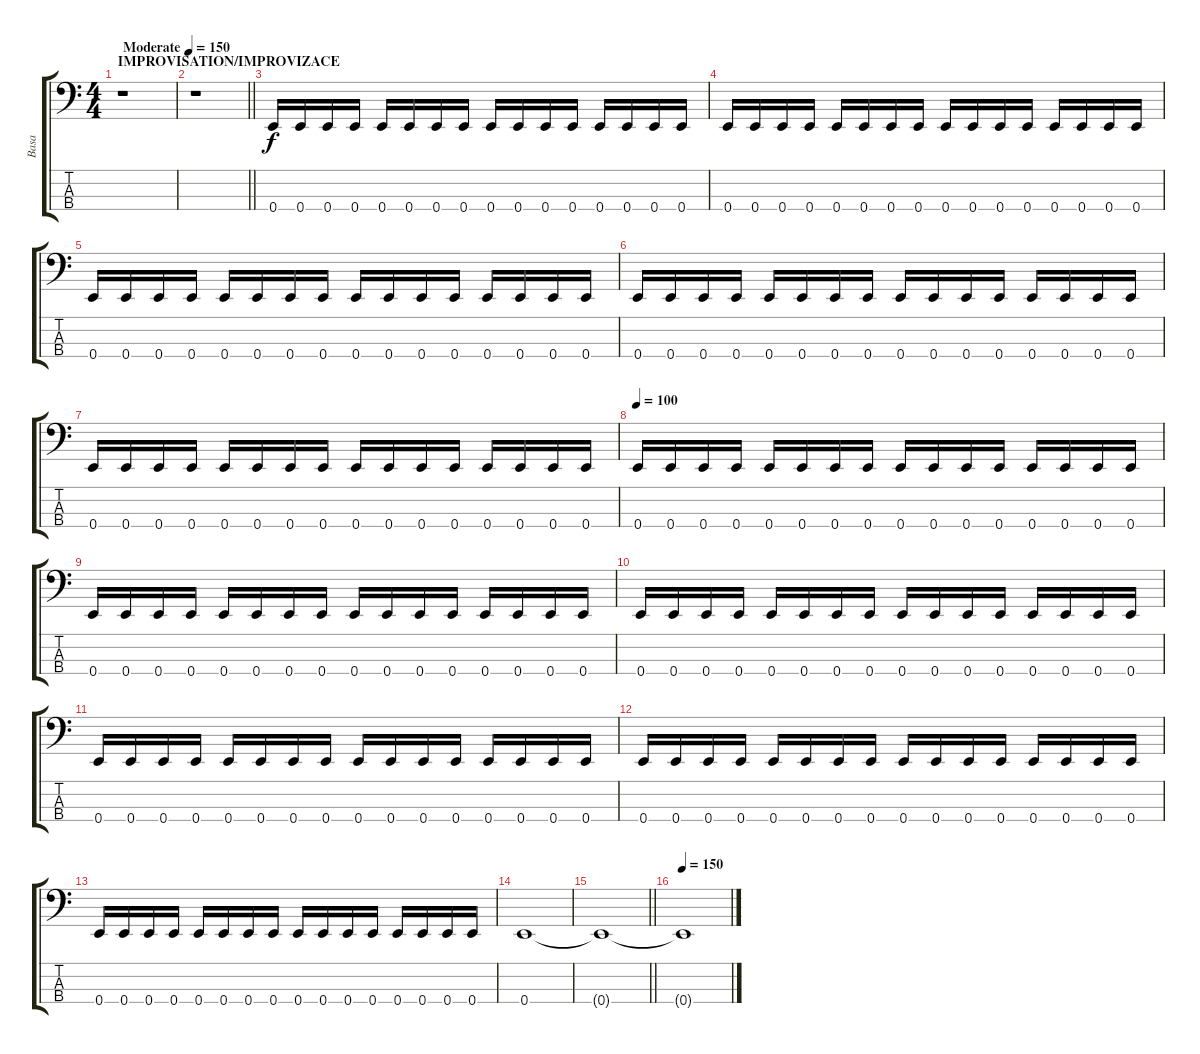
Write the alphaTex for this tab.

\track ("Basa" "Basa") {instrument electricbassfinger}
\staff {score tabs}
\tuning (G2 D2 A1 E1) {hide}
\ts (4 4)
\section ("" "IMPROVISATION/IMPROVIZACE")
\tempo (150 "Moderate")
\clef f4
\ks c
r.1{dy f instrument electricbassfinger} |
\barLineRight lightlight
r.1 |
\section ("" "")
0.4.16 0.4.16 0.4.16 0.4.16 0.4.16 0.4.16 0.4.16 0.4.16 0.4.16 0.4.16 0.4.16 0.4.16 0.4.16 0.4.16 0.4.16 0.4.16 |
0.4.16 0.4.16 0.4.16 0.4.16 0.4.16 0.4.16 0.4.16 0.4.16 0.4.16 0.4.16 0.4.16 0.4.16 0.4.16 0.4.16 0.4.16 0.4.16 |
0.4.16 0.4.16 0.4.16 0.4.16 0.4.16 0.4.16 0.4.16 0.4.16 0.4.16 0.4.16 0.4.16 0.4.16 0.4.16 0.4.16 0.4.16 0.4.16 |
0.4.16 0.4.16 0.4.16 0.4.16 0.4.16 0.4.16 0.4.16 0.4.16 0.4.16 0.4.16 0.4.16 0.4.16 0.4.16 0.4.16 0.4.16 0.4.16 |
0.4.16 0.4.16 0.4.16 0.4.16 0.4.16 0.4.16 0.4.16 0.4.16 0.4.16 0.4.16 0.4.16 0.4.16 0.4.16 0.4.16 0.4.16 0.4.16 |
\tempo 100
0.4.16 0.4.16 0.4.16 0.4.16 0.4.16 0.4.16 0.4.16 0.4.16 0.4.16 0.4.16 0.4.16 0.4.16 0.4.16 0.4.16 0.4.16 0.4.16 |
0.4.16 0.4.16 0.4.16 0.4.16 0.4.16 0.4.16 0.4.16 0.4.16 0.4.16 0.4.16 0.4.16 0.4.16 0.4.16 0.4.16 0.4.16 0.4.16 |
0.4.16 0.4.16 0.4.16 0.4.16 0.4.16 0.4.16 0.4.16 0.4.16 0.4.16 0.4.16 0.4.16 0.4.16 0.4.16 0.4.16 0.4.16 0.4.16 |
0.4.16 0.4.16 0.4.16 0.4.16 0.4.16 0.4.16 0.4.16 0.4.16 0.4.16 0.4.16 0.4.16 0.4.16 0.4.16 0.4.16 0.4.16 0.4.16 |
0.4.16 0.4.16 0.4.16 0.4.16 0.4.16 0.4.16 0.4.16 0.4.16 0.4.16 0.4.16 0.4.16 0.4.16 0.4.16 0.4.16 0.4.16 0.4.16 |
0.4.16 0.4.16 0.4.16 0.4.16 0.4.16 0.4.16 0.4.16 0.4.16 0.4.16 0.4.16 0.4.16 0.4.16 0.4.16 0.4.16 0.4.16 0.4.16 |
0.4.1 |
\barLineRight lightlight
0.4{t}.1 |
\section ("" "")
\tempo 150
0.4{t}.1{volume 0}
